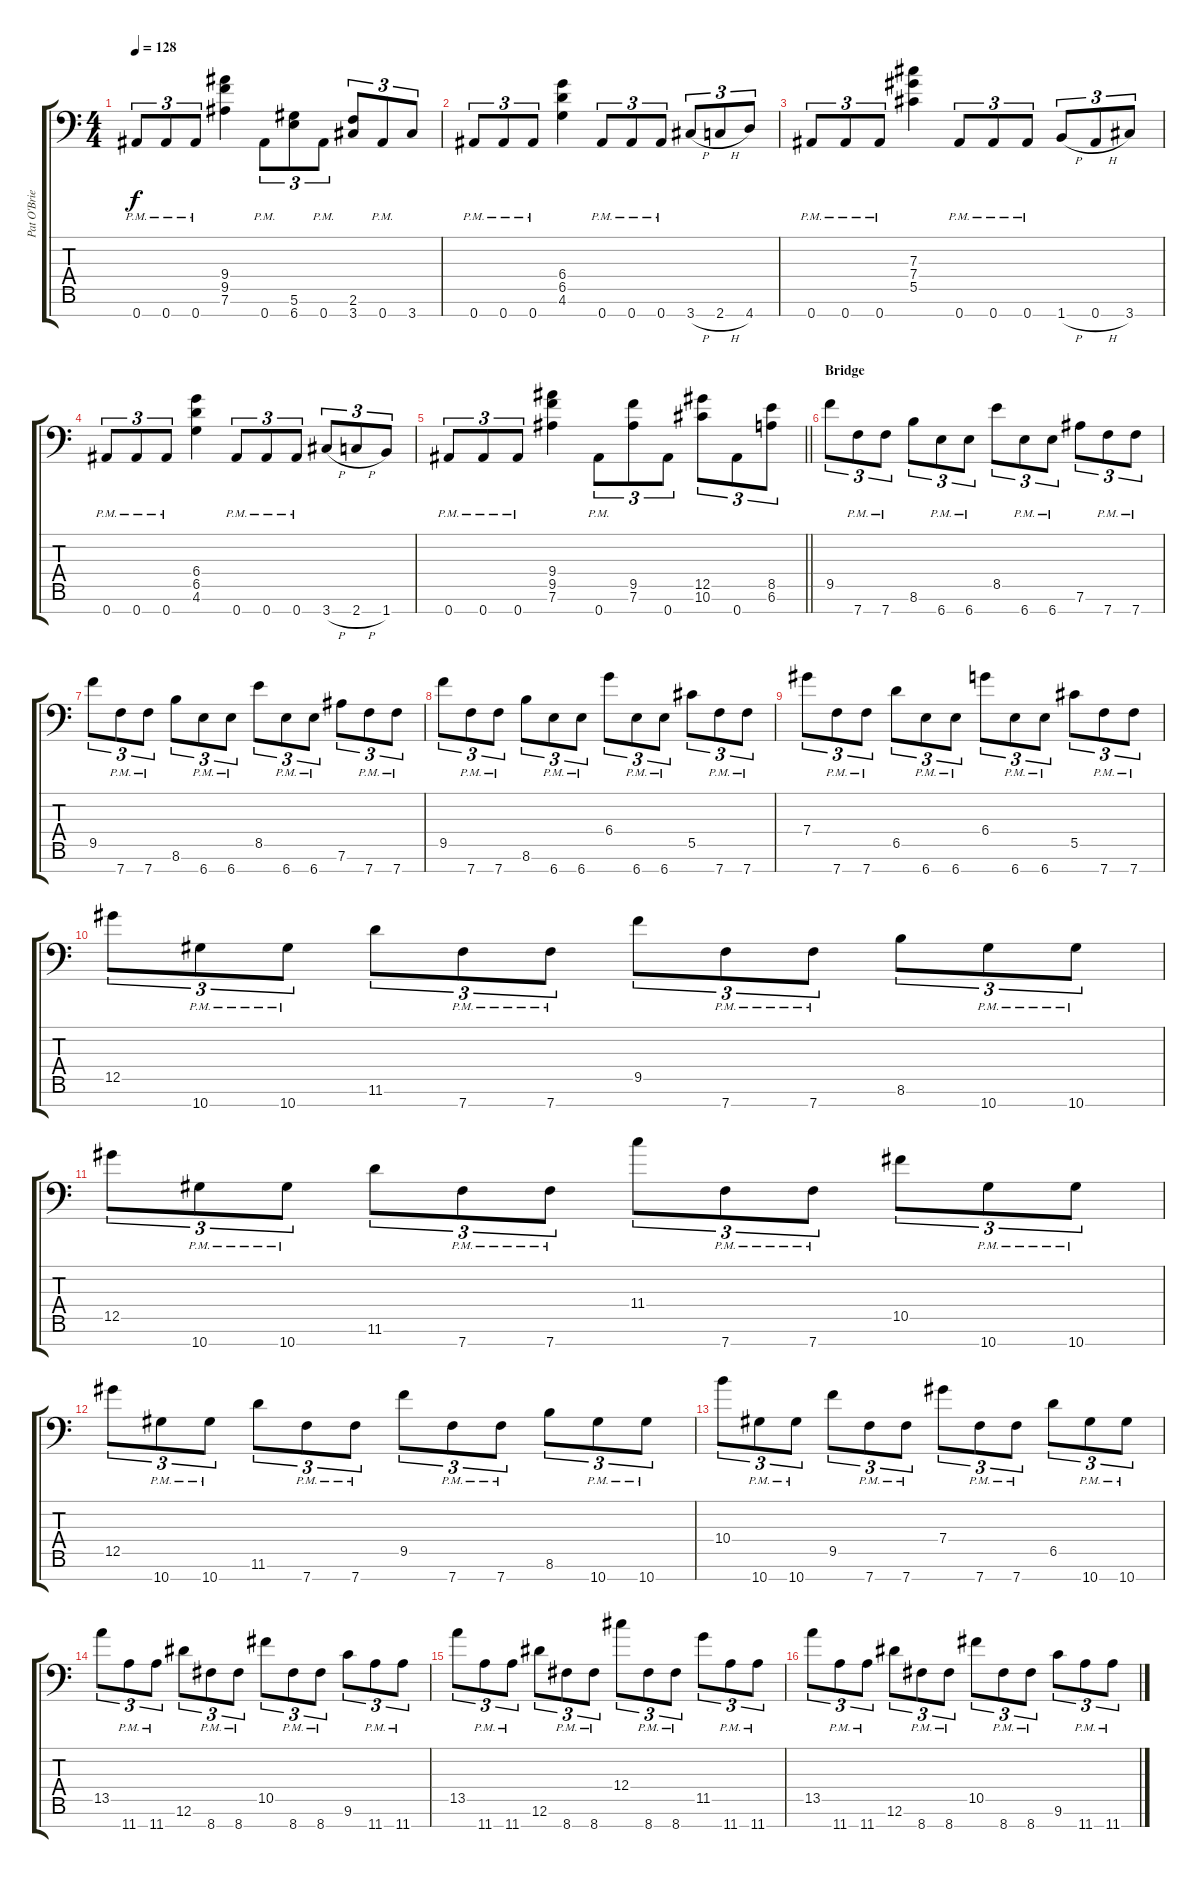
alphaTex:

\track ("Pat O'Brien" "Pat O'Brie") {instrument distortionguitar}
\staff {score tabs}
\tuning (Eb4 Bb3 Gb3 Db3 Ab2 Eb2 Bb1) {hide}
\ts (4 4)
\tempo 128
\clef f4
\ks c
0.7{pm}.8{tu (3 2) dy f} 0.7{pm}.8{tu (3 2)} 0.7{pm}.8{tu (3 2)} (9.4 9.5 7.6).4 0.7{pm}.8{tu (3 2)} (5.6 6.7).8{tu (3 2)} 0.7{pm}.8{tu (3 2)} (2.6 3.7).8{tu (3 2)} 0.7{pm}.8{tu (3 2)} 3.7.8{tu (3 2)} |
0.7{pm}.8{tu (3 2)} 0.7{pm}.8{tu (3 2)} 0.7{pm}.8{tu (3 2)} (6.4 6.5 4.6).4 0.7{pm}.8{tu (3 2)} 0.7{pm}.8{tu (3 2)} 0.7{pm}.8{tu (3 2)} 3.7{h}.8{tu (3 2)} 2.7{h}.8{tu (3 2)} 4.7.8{tu (3 2)} |
0.7{pm}.8{tu (3 2)} 0.7{pm}.8{tu (3 2)} 0.7{pm}.8{tu (3 2)} (7.3 7.4 5.5).4 0.7{pm}.8{tu (3 2)} 0.7{pm}.8{tu (3 2)} 0.7{pm}.8{tu (3 2)} 1.7{h}.8{tu (3 2)} 0.7{h}.8{tu (3 2)} 3.7.8{tu (3 2)} |
0.7{pm}.8{tu (3 2)} 0.7{pm}.8{tu (3 2)} 0.7{pm}.8{tu (3 2)} (6.4 6.5 4.6).4 0.7{pm}.8{tu (3 2)} 0.7{pm}.8{tu (3 2)} 0.7{pm}.8{tu (3 2)} 3.7{h}.8{tu (3 2)} 2.7{h}.8{tu (3 2)} 1.7.8{tu (3 2)} |
\barLineRight lightlight
0.7{pm}.8{tu (3 2)} 0.7{pm}.8{tu (3 2)} 0.7{pm}.8{tu (3 2)} (9.4 9.5 7.6).4 0.7{pm}.8{tu (3 2)} (9.5 7.6).8{tu (3 2)} 0.7.8{tu (3 2)} (12.5 10.6).8{tu (3 2)} 0.7.8{tu (3 2)} (8.5 6.6).8{tu (3 2)} |
\section ("" "Bridge")
9.5.8{tu (3 2)} 7.7{pm}.8{tu (3 2)} 7.7{pm}.8{tu (3 2)} 8.6.8{tu (3 2)} 6.7{pm}.8{tu (3 2)} 6.7{pm}.8{tu (3 2)} 8.5.8{tu (3 2)} 6.7{pm}.8{tu (3 2)} 6.7{pm}.8{tu (3 2)} 7.6.8{tu (3 2)} 7.7{pm}.8{tu (3 2)} 7.7{pm}.8{tu (3 2)} |
9.5.8{tu (3 2)} 7.7{pm}.8{tu (3 2)} 7.7{pm}.8{tu (3 2)} 8.6.8{tu (3 2)} 6.7{pm}.8{tu (3 2)} 6.7{pm}.8{tu (3 2)} 8.5.8{tu (3 2)} 6.7{pm}.8{tu (3 2)} 6.7{pm}.8{tu (3 2)} 7.6.8{tu (3 2)} 7.7{pm}.8{tu (3 2)} 7.7{pm}.8{tu (3 2)} |
9.5.8{tu (3 2)} 7.7{pm}.8{tu (3 2)} 7.7{pm}.8{tu (3 2)} 8.6.8{tu (3 2)} 6.7{pm}.8{tu (3 2)} 6.7{pm}.8{tu (3 2)} 6.4.8{tu (3 2)} 6.7{pm}.8{tu (3 2)} 6.7{pm}.8{tu (3 2)} 5.5.8{tu (3 2)} 7.7{pm}.8{tu (3 2)} 7.7{pm}.8{tu (3 2)} |
7.4.8{tu (3 2)} 7.7{pm}.8{tu (3 2)} 7.7{pm}.8{tu (3 2)} 6.5.8{tu (3 2)} 6.7{pm}.8{tu (3 2)} 6.7{pm}.8{tu (3 2)} 6.4.8{tu (3 2)} 6.7{pm}.8{tu (3 2)} 6.7{pm}.8{tu (3 2)} 5.5.8{tu (3 2)} 7.7{pm}.8{tu (3 2)} 7.7{pm}.8{tu (3 2)} |
12.5.8{tu (3 2)} 10.7{pm}.8{tu (3 2)} 10.7{pm}.8{tu (3 2)} 11.6.8{tu (3 2)} 7.7{pm}.8{tu (3 2)} 7.7{pm}.8{tu (3 2)} 9.5.8{tu (3 2)} 7.7{pm}.8{tu (3 2)} 7.7{pm}.8{tu (3 2)} 8.6.8{tu (3 2)} 10.7{pm}.8{tu (3 2)} 10.7{pm}.8{tu (3 2)} |
12.5.8{tu (3 2)} 10.7{pm}.8{tu (3 2)} 10.7{pm}.8{tu (3 2)} 11.6.8{tu (3 2)} 7.7{pm}.8{tu (3 2)} 7.7{pm}.8{tu (3 2)} 11.4.8{tu (3 2)} 7.7{pm}.8{tu (3 2)} 7.7{pm}.8{tu (3 2)} 10.5.8{tu (3 2)} 10.7{pm}.8{tu (3 2)} 10.7{pm}.8{tu (3 2)} |
12.5.8{tu (3 2)} 10.7{pm}.8{tu (3 2)} 10.7{pm}.8{tu (3 2)} 11.6.8{tu (3 2)} 7.7{pm}.8{tu (3 2)} 7.7{pm}.8{tu (3 2)} 9.5.8{tu (3 2)} 7.7{pm}.8{tu (3 2)} 7.7{pm}.8{tu (3 2)} 8.6.8{tu (3 2)} 10.7{pm}.8{tu (3 2)} 10.7{pm}.8{tu (3 2)} |
10.4.8{tu (3 2)} 10.7{pm}.8{tu (3 2)} 10.7{pm}.8{tu (3 2)} 9.5.8{tu (3 2)} 7.7{pm}.8{tu (3 2)} 7.7{pm}.8{tu (3 2)} 7.4.8{tu (3 2)} 7.7{pm}.8{tu (3 2)} 7.7{pm}.8{tu (3 2)} 6.5.8{tu (3 2)} 10.7{pm}.8{tu (3 2)} 10.7{pm}.8{tu (3 2)} |
13.5.8{tu (3 2)} 11.7{pm}.8{tu (3 2)} 11.7{pm}.8{tu (3 2)} 12.6.8{tu (3 2)} 8.7{pm}.8{tu (3 2)} 8.7{pm}.8{tu (3 2)} 10.5.8{tu (3 2)} 8.7{pm}.8{tu (3 2)} 8.7{pm}.8{tu (3 2)} 9.6.8{tu (3 2)} 11.7{pm}.8{tu (3 2)} 11.7{pm}.8{tu (3 2)} |
13.5.8{tu (3 2)} 11.7{pm}.8{tu (3 2)} 11.7{pm}.8{tu (3 2)} 12.6.8{tu (3 2)} 8.7{pm}.8{tu (3 2)} 8.7{pm}.8{tu (3 2)} 12.4.8{tu (3 2)} 8.7{pm}.8{tu (3 2)} 8.7{pm}.8{tu (3 2)} 11.5.8{tu (3 2)} 11.7{pm}.8{tu (3 2)} 11.7{pm}.8{tu (3 2)} |
13.5.8{tu (3 2)} 11.7{pm}.8{tu (3 2)} 11.7{pm}.8{tu (3 2)} 12.6.8{tu (3 2)} 8.7{pm}.8{tu (3 2)} 8.7{pm}.8{tu (3 2)} 10.5.8{tu (3 2)} 8.7{pm}.8{tu (3 2)} 8.7{pm}.8{tu (3 2)} 9.6.8{tu (3 2)} 11.7{pm}.8{tu (3 2)} 11.7{pm}.8{tu (3 2)}
